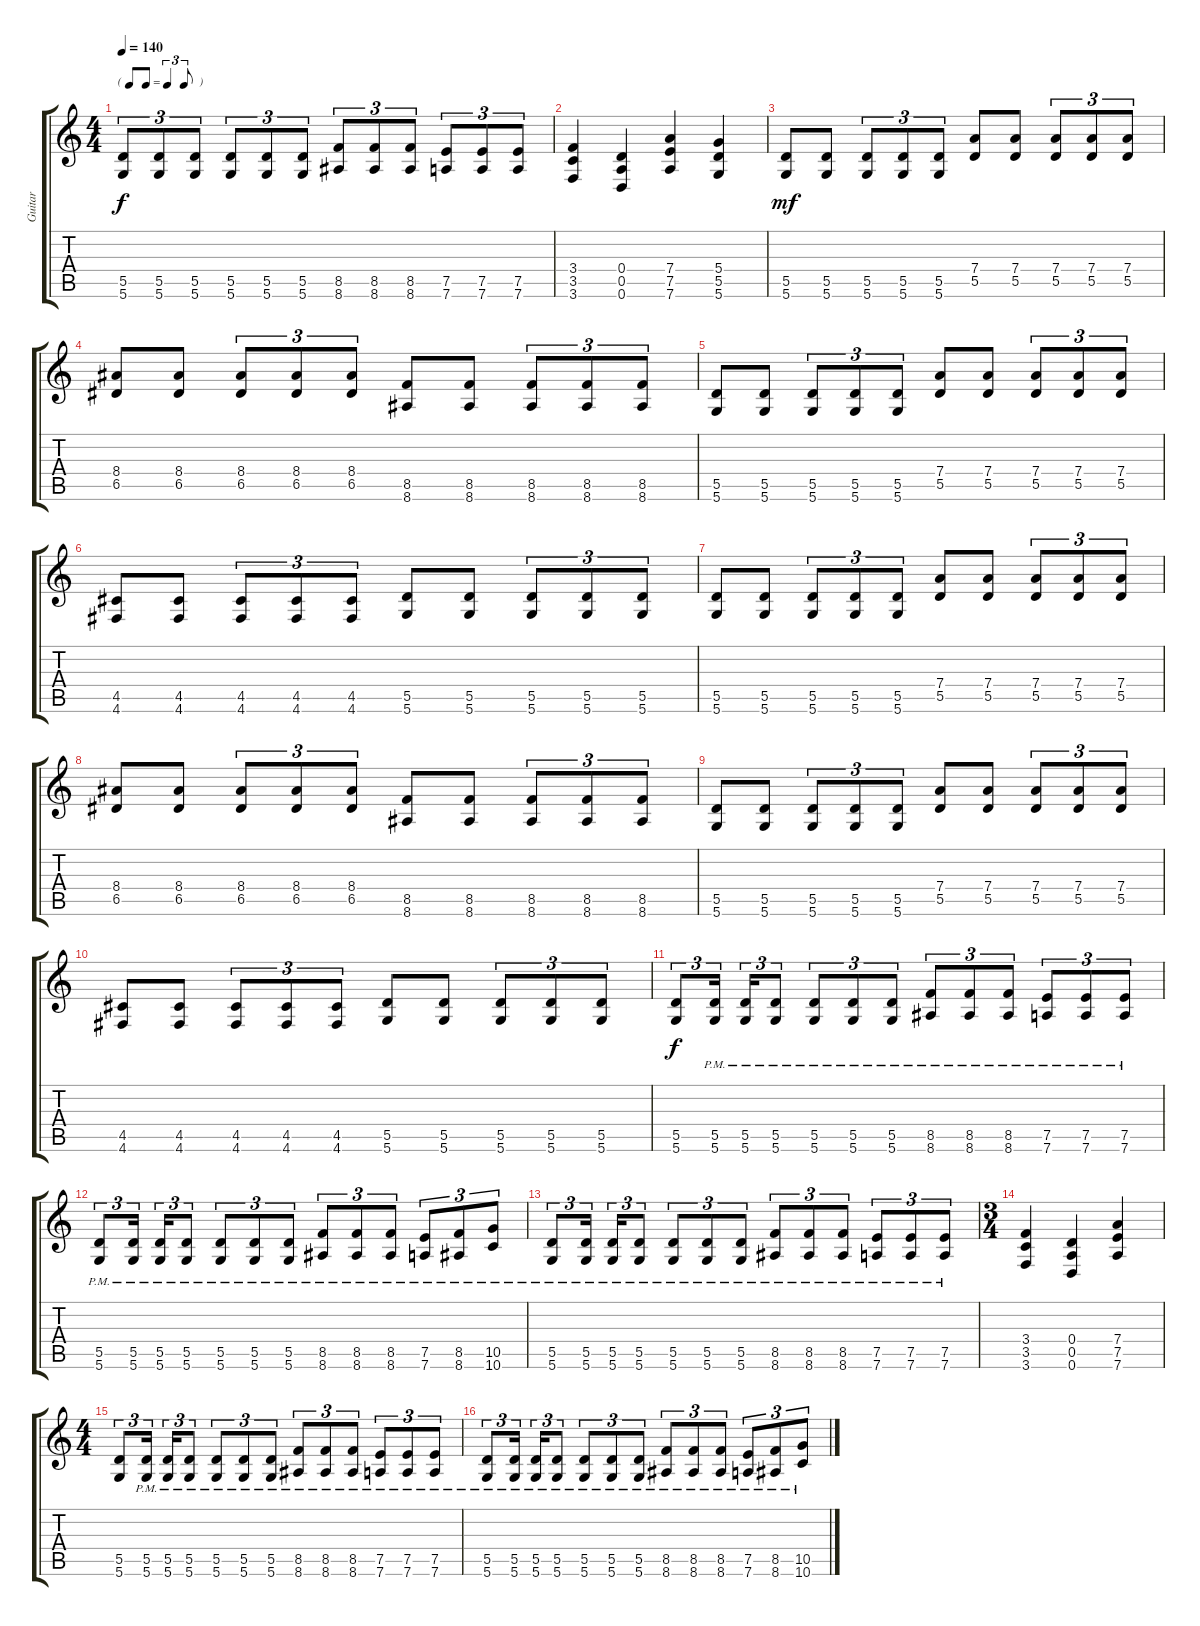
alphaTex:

\track ("Guitar" "Guitar") {instrument distortionguitar}
\staff {score tabs}
\tuning (E4 B3 G3 D3 A2 D2) {hide}
\ts (4 4)
\tf triplet8th
\tempo 140
\clef g2
\ks c
(5.5 5.6).8{tu (3 2) dy f} (5.5 5.6).8{tu (3 2)} (5.5 5.6).8{tu (3 2)} (5.5 5.6).8{tu (3 2)} (5.5 5.6).8{tu (3 2)} (5.5 5.6).8{tu (3 2)} (8.5 8.6).8{tu (3 2)} (8.5 8.6).8{tu (3 2)} (8.5 8.6).8{tu (3 2)} (7.5 7.6).8{tu (3 2)} (7.5 7.6).8{tu (3 2)} (7.5 7.6).8{tu (3 2)} |
(3.4 3.5 3.6).4 (0.4 0.5 0.6).4 (7.4 7.5 7.6).4 (5.4 5.5 5.6).4 |
(5.5 5.6).8{dy mf} (5.5 5.6).8 (5.5 5.6).8{tu (3 2)} (5.5 5.6).8{tu (3 2)} (5.5 5.6).8{tu (3 2)} (7.4 5.5).8 (7.4 5.5).8 (7.4 5.5).8{tu (3 2)} (7.4 5.5).8{tu (3 2)} (7.4 5.5).8{tu (3 2)} |
(8.4 6.5).8 (8.4 6.5).8 (8.4 6.5).8{tu (3 2)} (8.4 6.5).8{tu (3 2)} (8.4 6.5).8{tu (3 2)} (8.5 8.6).8 (8.5 8.6).8 (8.5 8.6).8{tu (3 2)} (8.5 8.6).8{tu (3 2)} (8.5 8.6).8{tu (3 2)} |
(5.5 5.6).8 (5.5 5.6).8 (5.5 5.6).8{tu (3 2)} (5.5 5.6).8{tu (3 2)} (5.5 5.6).8{tu (3 2)} (7.4 5.5).8 (7.4 5.5).8 (7.4 5.5).8{tu (3 2)} (7.4 5.5).8{tu (3 2)} (7.4 5.5).8{tu (3 2)} |
(4.5 4.6).8 (4.5 4.6).8 (4.5 4.6).8{tu (3 2)} (4.5 4.6).8{tu (3 2)} (4.5 4.6).8{tu (3 2)} (5.5 5.6).8 (5.5 5.6).8 (5.5 5.6).8{tu (3 2)} (5.5 5.6).8{tu (3 2)} (5.5 5.6).8{tu (3 2)} |
(5.5 5.6).8 (5.5 5.6).8 (5.5 5.6).8{tu (3 2)} (5.5 5.6).8{tu (3 2)} (5.5 5.6).8{tu (3 2)} (7.4 5.5).8 (7.4 5.5).8 (7.4 5.5).8{tu (3 2)} (7.4 5.5).8{tu (3 2)} (7.4 5.5).8{tu (3 2)} |
(8.4 6.5).8 (8.4 6.5).8 (8.4 6.5).8{tu (3 2)} (8.4 6.5).8{tu (3 2)} (8.4 6.5).8{tu (3 2)} (8.5 8.6).8 (8.5 8.6).8 (8.5 8.6).8{tu (3 2)} (8.5 8.6).8{tu (3 2)} (8.5 8.6).8{tu (3 2)} |
(5.5 5.6).8 (5.5 5.6).8 (5.5 5.6).8{tu (3 2)} (5.5 5.6).8{tu (3 2)} (5.5 5.6).8{tu (3 2)} (7.4 5.5).8 (7.4 5.5).8 (7.4 5.5).8{tu (3 2)} (7.4 5.5).8{tu (3 2)} (7.4 5.5).8{tu (3 2)} |
(4.5 4.6).8 (4.5 4.6).8 (4.5 4.6).8{tu (3 2)} (4.5 4.6).8{tu (3 2)} (4.5 4.6).8{tu (3 2)} (5.5 5.6).8 (5.5 5.6).8 (5.5 5.6).8{tu (3 2)} (5.5 5.6).8{tu (3 2)} (5.5 5.6).8{tu (3 2)} |
(5.5 5.6).8{tu (3 2) dy f} (5.5{pm} 5.6{pm}).16{tu (3 2) beam splitsecondary} (5.5{pm} 5.6{pm}).16{tu (3 2)} (5.5{pm} 5.6{pm}).8{tu (3 2)} (5.5{pm} 5.6{pm}).8{tu (3 2)} (5.5{pm} 5.6{pm}).8{tu (3 2)} (5.5{pm} 5.6{pm}).8{tu (3 2)} (8.5{pm} 8.6{pm}).8{tu (3 2)} (8.5{pm} 8.6{pm}).8{tu (3 2)} (8.5{pm} 8.6{pm}).8{tu (3 2)} (7.5{pm} 7.6{pm}).8{tu (3 2)} (7.5{pm} 7.6{pm}).8{tu (3 2)} (7.5{pm} 7.6{pm}).8{tu (3 2)} |
(5.5{pm} 5.6{pm}).8{tu (3 2)} (5.5{pm} 5.6{pm}).16{tu (3 2) beam splitsecondary} (5.5{pm} 5.6{pm}).16{tu (3 2)} (5.5{pm} 5.6{pm}).8{tu (3 2)} (5.5{pm} 5.6{pm}).8{tu (3 2)} (5.5{pm} 5.6{pm}).8{tu (3 2)} (5.5{pm} 5.6{pm}).8{tu (3 2)} (8.5{pm} 8.6{pm}).8{tu (3 2)} (8.5{pm} 8.6{pm}).8{tu (3 2)} (8.5{pm} 8.6{pm}).8{tu (3 2)} (7.5{pm} 7.6{pm}).8{tu (3 2)} (8.5{pm} 8.6{pm}).8{tu (3 2)} (10.5{pm} 10.6{pm}).8{tu (3 2)} |
(5.5{pm} 5.6{pm}).8{tu (3 2)} (5.5{pm} 5.6{pm}).16{tu (3 2) beam splitsecondary} (5.5{pm} 5.6{pm}).16{tu (3 2)} (5.5{pm} 5.6{pm}).8{tu (3 2)} (5.5{pm} 5.6{pm}).8{tu (3 2)} (5.5{pm} 5.6{pm}).8{tu (3 2)} (5.5{pm} 5.6{pm}).8{tu (3 2)} (8.5{pm} 8.6{pm}).8{tu (3 2)} (8.5{pm} 8.6{pm}).8{tu (3 2)} (8.5{pm} 8.6{pm}).8{tu (3 2)} (7.5{pm} 7.6{pm}).8{tu (3 2)} (7.5{pm} 7.6{pm}).8{tu (3 2)} (7.5{pm} 7.6{pm}).8{tu (3 2)} |
\ts (3 4)
(3.4 3.5 3.6).4 (0.4 0.5 0.6).4 (7.4 7.5 7.6).4 |
\ts (4 4)
(5.5 5.6).8{tu (3 2)} (5.5{pm} 5.6{pm}).16{tu (3 2) beam splitsecondary} (5.5{pm} 5.6{pm}).16{tu (3 2)} (5.5{pm} 5.6{pm}).8{tu (3 2)} (5.5{pm} 5.6{pm}).8{tu (3 2)} (5.5{pm} 5.6{pm}).8{tu (3 2)} (5.5{pm} 5.6{pm}).8{tu (3 2)} (8.5{pm} 8.6{pm}).8{tu (3 2)} (8.5{pm} 8.6{pm}).8{tu (3 2)} (8.5{pm} 8.6{pm}).8{tu (3 2)} (7.5{pm} 7.6{pm}).8{tu (3 2)} (7.5{pm} 7.6{pm}).8{tu (3 2)} (7.5{pm} 7.6{pm}).8{tu (3 2)} |
(5.5{pm} 5.6{pm}).8{tu (3 2)} (5.5{pm} 5.6{pm}).16{tu (3 2) beam splitsecondary} (5.5{pm} 5.6{pm}).16{tu (3 2)} (5.5{pm} 5.6{pm}).8{tu (3 2)} (5.5{pm} 5.6{pm}).8{tu (3 2)} (5.5{pm} 5.6{pm}).8{tu (3 2)} (5.5{pm} 5.6{pm}).8{tu (3 2)} (8.5{pm} 8.6{pm}).8{tu (3 2)} (8.5{pm} 8.6{pm}).8{tu (3 2)} (8.5{pm} 8.6{pm}).8{tu (3 2)} (7.5{pm} 7.6{pm}).8{tu (3 2)} (8.5{pm} 8.6{pm}).8{tu (3 2)} (10.5{pm} 10.6{pm}).8{tu (3 2)}
